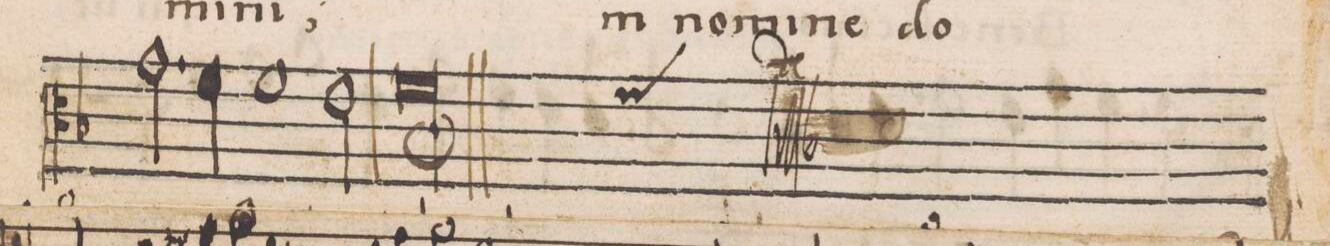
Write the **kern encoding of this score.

**kern	**text
*I"ALTVS	*
*clefC3	*
*k[b-]	*
*met(C|)	*
*M2/1	*
2.g\	.
4f\	.
1f\	.
=114-	=114-
2e\	.
*custos:f	*
1f;<	.
==	==
*-	*-
